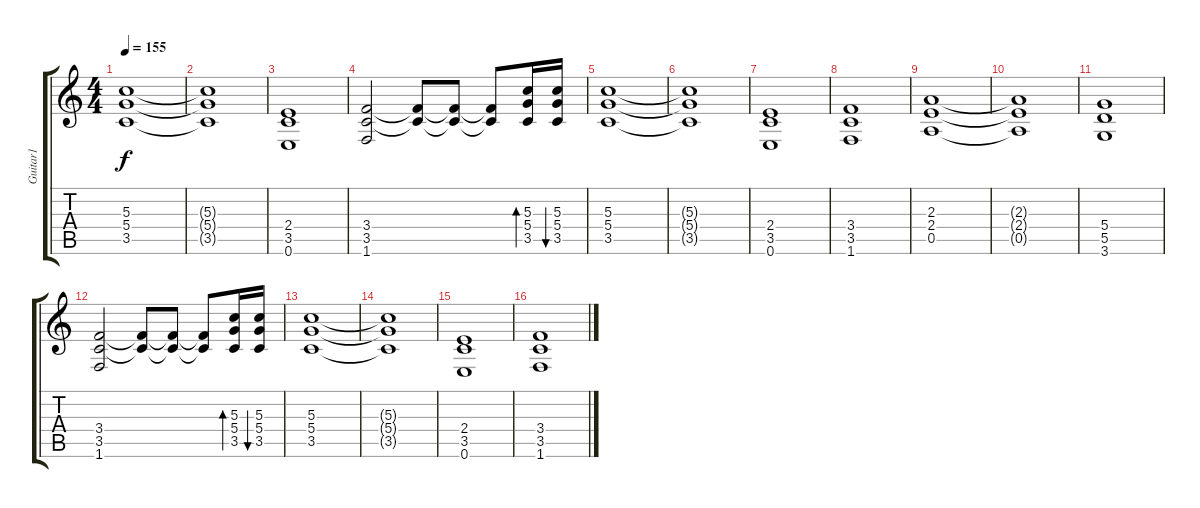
\track ("Guitar1" "Guitar1") {instrument overdrivenguitar}
\staff {score tabs}
\tuning (E4 B3 G3 D3 A2 E2) {hide}
\ts (4 4)
\tempo 155
\clef g2
\ks c
(5.3 5.4 3.5).1{dy f} |
(5.3{t} 5.4{t} 3.5{t}).1 |
(2.4 3.5 0.6).1 |
(3.4 3.5 1.6).2 (3.4{t} 3.5{t}).8 (3.4{t} 3.5{t}).8 (3.4{t} 3.5{t}).8 (5.3 5.4 3.5).16{bd 240} (5.3 5.4 3.5).16{bu 240} |
(5.3 5.4 3.5).1 |
(5.3{t} 5.4{t} 3.5{t}).1 |
(2.4 3.5 0.6).1 |
(3.4 3.5 1.6).1 |
(2.3 2.4 0.5).1 |
(2.3{t} 2.4{t} 0.5{t}).1 |
(5.4 5.5 3.6).1 |
(3.4 3.5 1.6).2 (3.4{t} 3.5{t}).8 (3.4{t} 3.5{t}).8 (3.4{t} 3.5{t}).8 (5.3 5.4 3.5).16{bd 240} (5.3 5.4 3.5).16{bu 240} |
(5.3 5.4 3.5).1 |
(5.3{t} 5.4{t} 3.5{t}).1 |
(2.4 3.5 0.6).1 |
(3.4 3.5 1.6).1
